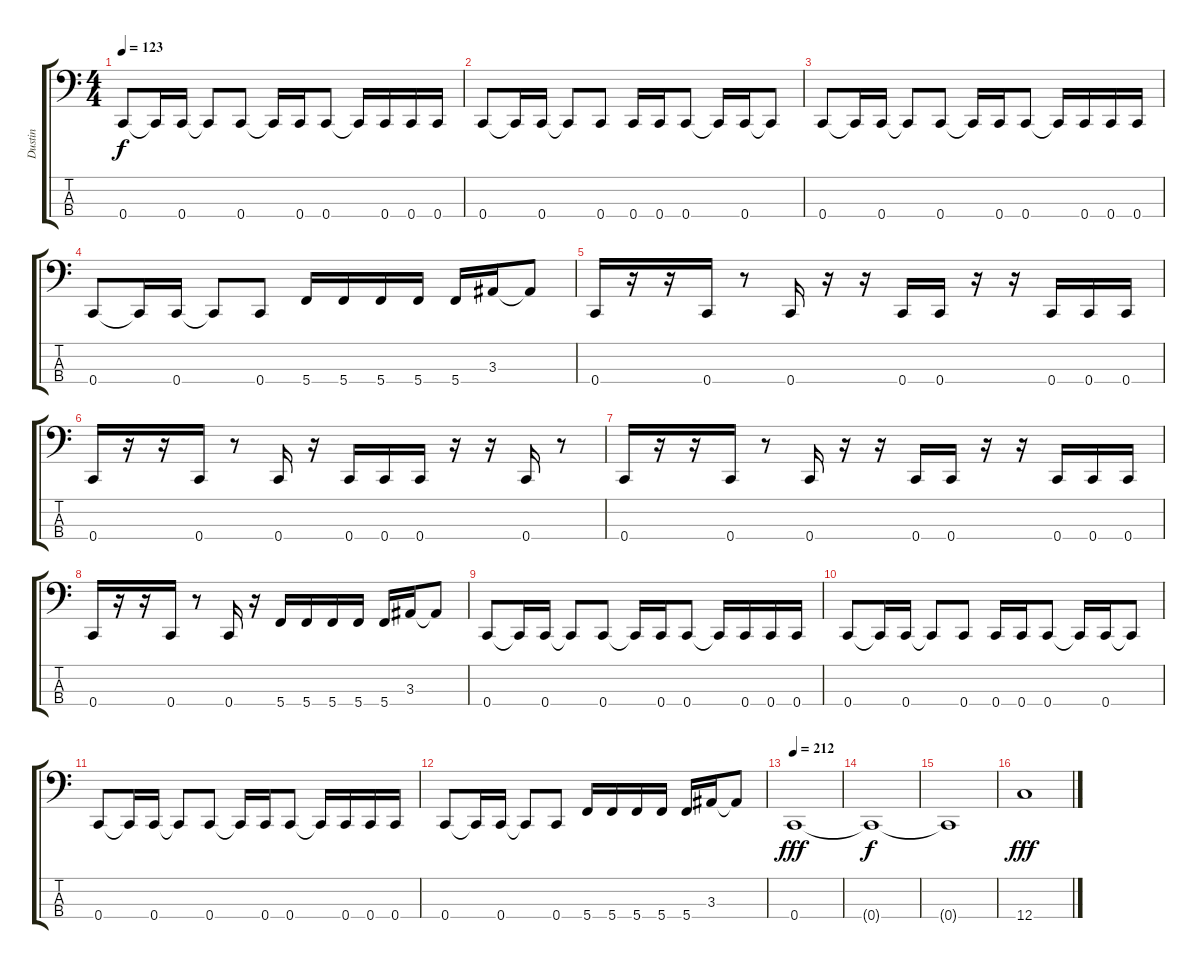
\track ("Dustin" "Dustin") {instrument electricbasspick}
\staff {score tabs}
\tuning (F2 C2 G1 C1) {hide}
\ts (4 4)
\tempo 123
\clef f4
\ks c
0.4.8{dy f} 0.4{t}.16 0.4.16 0.4{t}.8 0.4.8 0.4{t}.16 0.4.16 0.4.8 0.4{t}.16 0.4.16 0.4.16 0.4.16 |
0.4.8 0.4{t}.16 0.4.16 0.4{t}.8 0.4.8 0.4.16 0.4.16 0.4.8 0.4{t}.16 0.4.16 0.4{t}.8 |
0.4.8 0.4{t}.16 0.4.16 0.4{t}.8 0.4.8 0.4{t}.16 0.4.16 0.4.8 0.4{t}.16 0.4.16 0.4.16 0.4.16 |
0.4.8 0.4{t}.16 0.4.16 0.4{t}.8 0.4.8 5.4.16 5.4.16 5.4.16 5.4.16 5.4.16 3.3.16 3.3{t}.8 |
0.4.16 r.16 r.16 0.4.16 r.8 0.4.16 r.16 r.16 0.4.16 0.4.16 r.16 r.16 0.4.16 0.4.16 0.4.16 |
0.4.16 r.16 r.16 0.4.16 r.8 0.4.16 r.16 0.4.16 0.4.16 0.4.16 r.16 r.16 0.4.16 r.8 |
0.4.16 r.16 r.16 0.4.16 r.8 0.4.16 r.16 r.16 0.4.16 0.4.16 r.16 r.16 0.4.16 0.4.16 0.4.16 |
0.4.16 r.16 r.16 0.4.16 r.8 0.4.16 r.16 5.4.16 5.4.16 5.4.16 5.4.16 5.4.16 3.3.16 3.3{t}.8 |
0.4.8 0.4{t}.16 0.4.16 0.4{t}.8 0.4.8 0.4{t}.16 0.4.16 0.4.8 0.4{t}.16 0.4.16 0.4.16 0.4.16 |
0.4.8 0.4{t}.16 0.4.16 0.4{t}.8 0.4.8 0.4.16 0.4.16 0.4.8 0.4{t}.16 0.4.16 0.4{t}.8 |
0.4.8 0.4{t}.16 0.4.16 0.4{t}.8 0.4.8 0.4{t}.16 0.4.16 0.4.8 0.4{t}.16 0.4.16 0.4.16 0.4.16 |
0.4.8 0.4{t}.16 0.4.16 0.4{t}.8 0.4.8 5.4.16 5.4.16 5.4.16 5.4.16 5.4.16 3.3.16 3.3{t}.8 |
\tempo 212
0.4.1{dy fff} |
0.4{t}.1{dy f} |
0.4{t}.1 |
12.4{ss}.1{dy fff}
